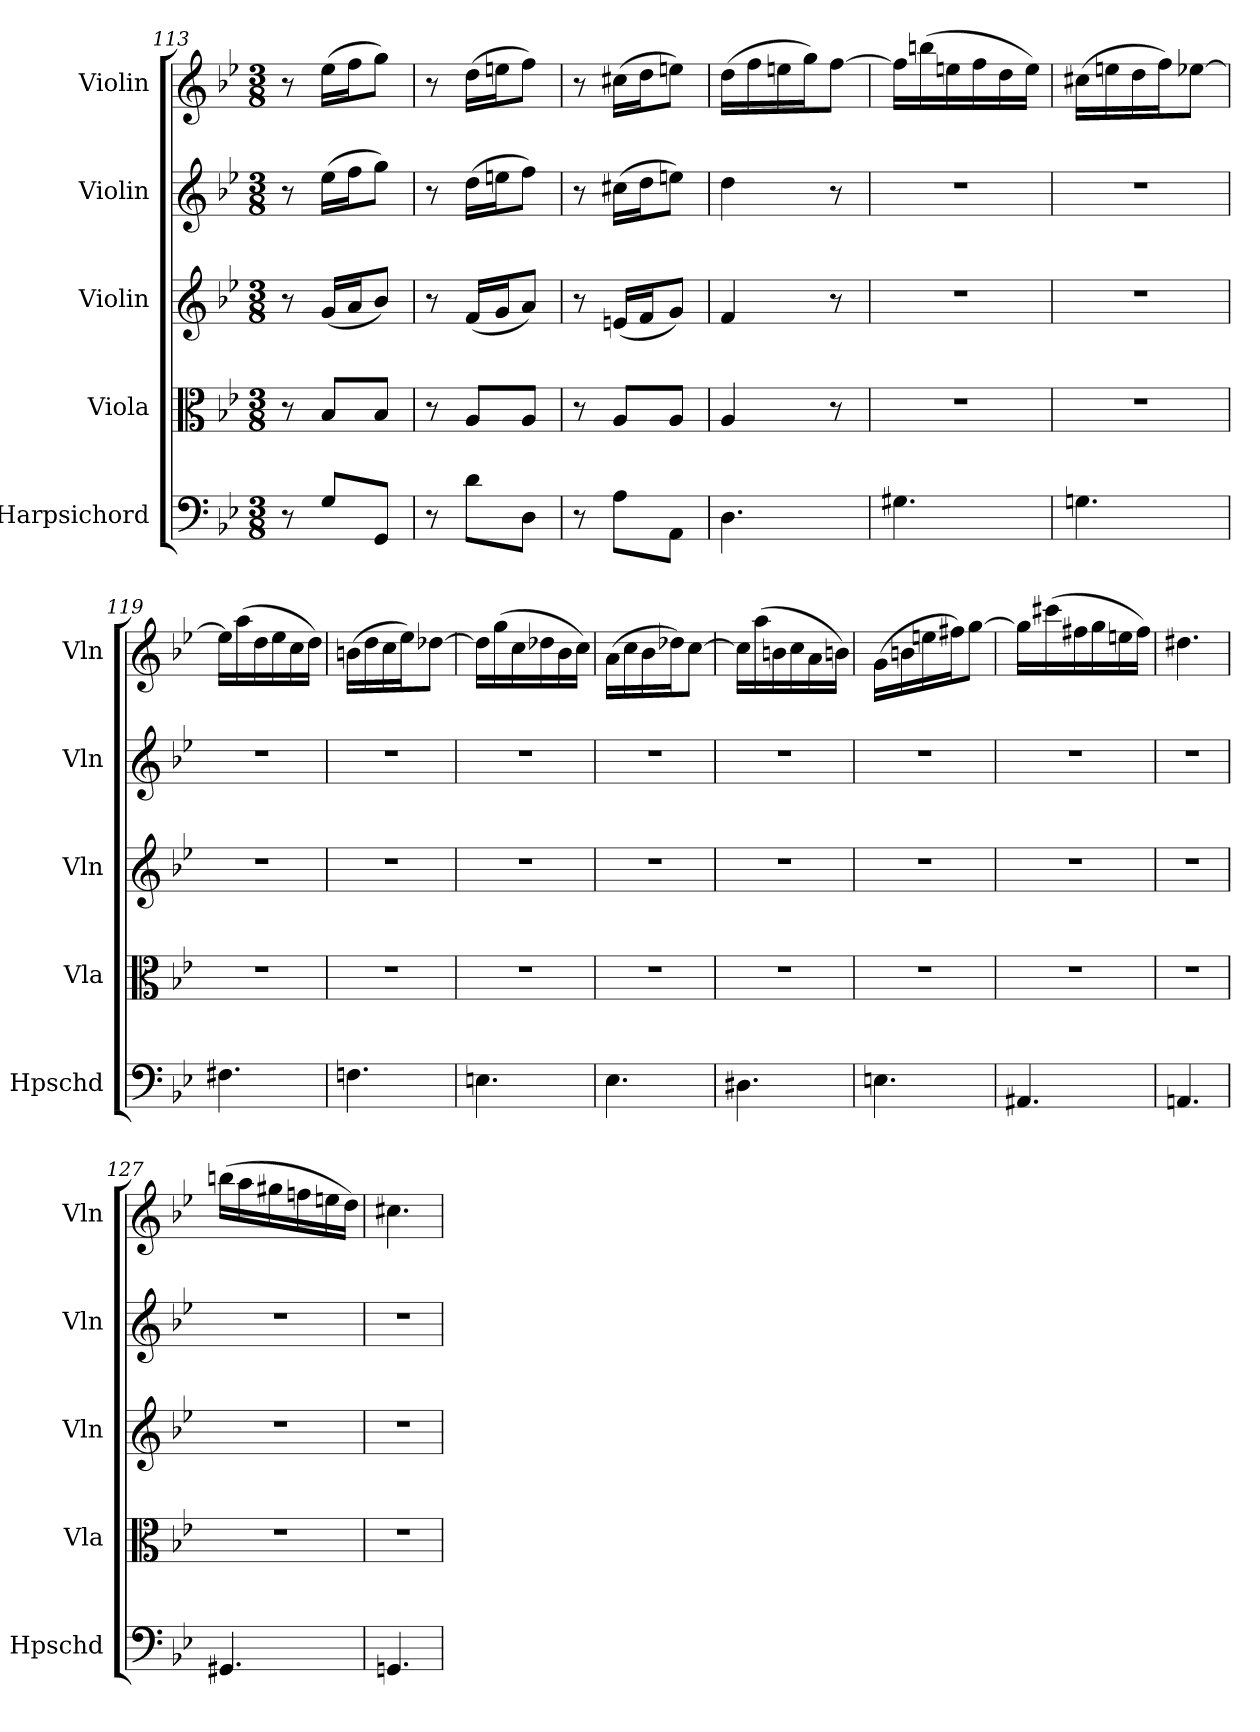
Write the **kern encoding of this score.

**kern	**kern	**kern	**kern	**kern
*part5	*part4	*part3	*part2	*part1
*staff5	*staff4	*staff3	*staff2	*staff1
*I"Harpsichord	*I"Viola	*I"Violin	*I"Violin	*I"Violin
*I'Hpschd	*I'Vla	*I'Vln	*I'Vln	*I'Vln
*clefF4	*clefC3	*clefG2	*clefG2	*clefG2
*k[b-e-]	*k[b-e-]	*k[b-e-]	*k[b-e-]	*k[b-e-]
*g:	*g:	*g:	*g:	*g:
*M3/8	*M3/8	*M3/8	*M3/8	*M3/8
=113	=113	=113	=113	=113
8r	8r	8r	8r	8r
8G/L	8B-/L	(16g/LL	(16ee-\LL	(16ee-\LL
.	.	16a/J	16ff\J	16ff\J
8GG/J	8B-/J	8b-/J)	8gg\J)	8gg\J)
=114	=114	=114	=114	=114
8r	8r	8r	8r	8r
8d\L	8A/L	(16f/LL	(16dd\LL	(16dd\LL
.	.	16g/J	16een\J	16een\J
8D\J	8A/J	8a/J)	8ff\J)	8ff\J)
=115	=115	=115	=115	=115
8r	8r	8r	8r	8r
8A\L	8A/L	(16en/LL	(16cc#X\LL	(16cc#X\LL
.	.	16f/J	16dd\J	16dd\J
8AA\J	8A/J	8g/J)	8een\J)	8een\J)
=116	=116	=116	=116	=116
4.D\	4A/	4f/	4dd\	(16dd\LL
.	.	.	.	16ff\
.	.	.	.	16een\
.	.	.	.	16gg\J)
.	8r	8r	8r	[8ff\J
=117	=117	=117	=117	=117
4.G#X\	4.r	4.r	4.r	16ff\LL]
.	.	.	.	(16bbn\
.	.	.	.	16een\
.	.	.	.	16ff\
.	.	.	.	16dd\
.	.	.	.	16ee\JJ)
=118	=118	=118	=118	=118
4.Gn\	4.r	4.r	4.r	(16cc#X\LL
.	.	.	.	16een\
.	.	.	.	16dd\
.	.	.	.	16ff\J)
.	.	.	.	[8ee-X\J
=119	=119	=119	=119	=119
4.F#X\	4.r	4.r	4.r	16ee-\LL]
.	.	.	.	(16aa\
.	.	.	.	16dd\
.	.	.	.	16ee-\
.	.	.	.	16cc\
.	.	.	.	16dd\JJ)
=120	=120	=120	=120	=120
4.Fn\	4.r	4.r	4.r	(16bn\LL
.	.	.	.	16dd\
.	.	.	.	16cc\
.	.	.	.	16ee-\J)
.	.	.	.	[8dd-X\J
=121	=121	=121	=121	=121
4.En\	4.r	4.r	4.r	16dd-\LL]
.	.	.	.	(16gg\
.	.	.	.	16cc\
.	.	.	.	16dd-X\
.	.	.	.	16b-\
.	.	.	.	16cc\JJ)
=122	=122	=122	=122	=122
4.E-\	4.r	4.r	4.r	(16a\LL
.	.	.	.	16cc\
.	.	.	.	16b-\
.	.	.	.	16dd-X\J)
.	.	.	.	[8cc\J
=123	=123	=123	=123	=123
4.D#X\	4.r	4.r	4.r	16cc\LL]
.	.	.	.	(16aa\
.	.	.	.	16bn\
.	.	.	.	16cc\
.	.	.	.	16a\
.	.	.	.	16bn\JJ)
=124	=124	=124	=124	=124
4.En\	4.r	4.r	4.r	(16g\LL
.	.	.	.	16bn\
.	.	.	.	16een\
.	.	.	.	16ff#X\J)
.	.	.	.	[8gg\J
=125	=125	=125	=125	=125
4.AA#X/	4.r	4.r	4.r	16gg\LL]
.	.	.	.	(16ccc#X\
.	.	.	.	16ff#X\
.	.	.	.	16gg\
.	.	.	.	16een\
.	.	.	.	16ff#\JJ)
=126	=126	=126	=126	=126
4.AAn/	4.r	4.r	4.r	4.dd#X\
=127	=127	=127	=127	=127
4.GG#X/	4.r	4.r	4.r	(16bbn\LL
.	.	.	.	16aa\
.	.	.	.	16gg#X\
.	.	.	.	16ffn\
.	.	.	.	16een\
.	.	.	.	16dd\JJ)
=128	=128	=128	=128	=128
4.GGn/	4.r	4.r	4.r	4.cc#X\
=	=	=	=	=
*-	*-	*-	*-	*-
